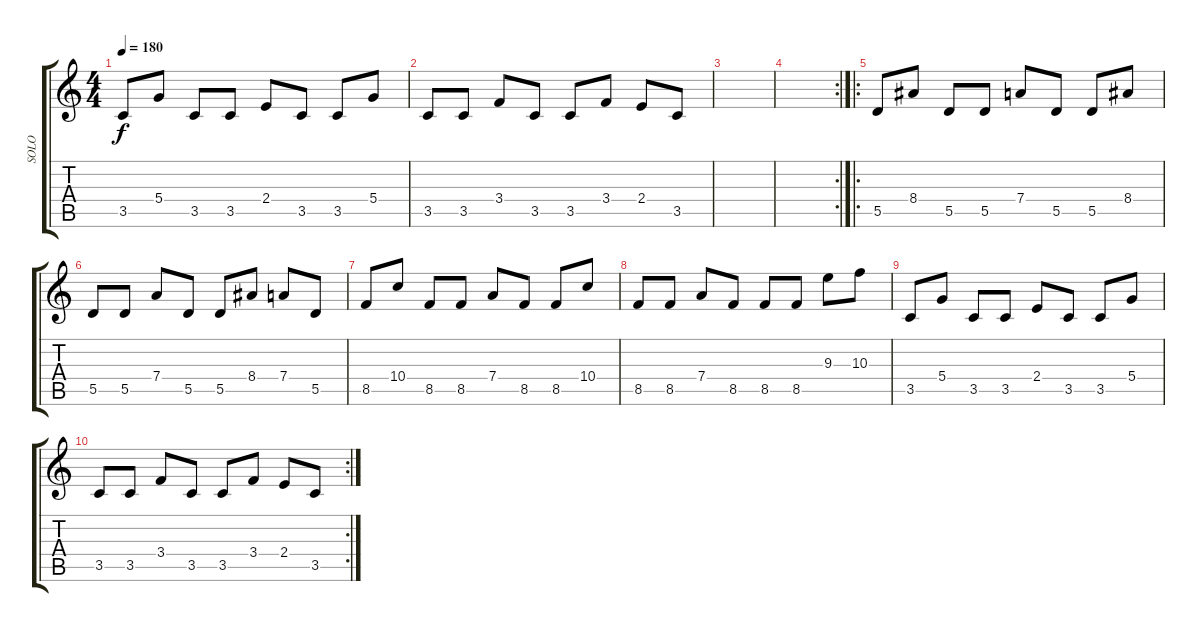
\track ("SOLO" "SOLO") {instrument distortionguitar}
\staff {score tabs}
\tuning (E4 B3 G3 D3 A2 D2) {hide}
\ts (4 4)
\tempo 180
\clef g2
\ks c
3.5.8{dy f} 5.4.8 3.5.8 3.5.8 2.4.8 3.5.8 3.5.8 5.4.8 |
3.5.8 3.5.8 3.4.8 3.5.8 3.5.8 3.4.8 2.4.8 3.5.8 |
|
\rc 2
|
\ro
5.5.8 8.4.8 5.5.8 5.5.8 7.4.8 5.5.8 5.5.8 8.4.8 |
5.5.8 5.5.8 7.4.8 5.5.8 5.5.8 8.4.8 7.4.8 5.5.8 |
8.5.8 10.4.8 8.5.8 8.5.8 7.4.8 8.5.8 8.5.8 10.4.8 |
8.5.8 8.5.8 7.4.8 8.5.8 8.5.8 8.5.8 9.3.8 10.3.8 |
3.5.8 5.4.8 3.5.8 3.5.8 2.4.8 3.5.8 3.5.8 5.4.8 |
\rc 2
3.5.8 3.5.8 3.4.8 3.5.8 3.5.8 3.4.8 2.4.8 3.5.8
